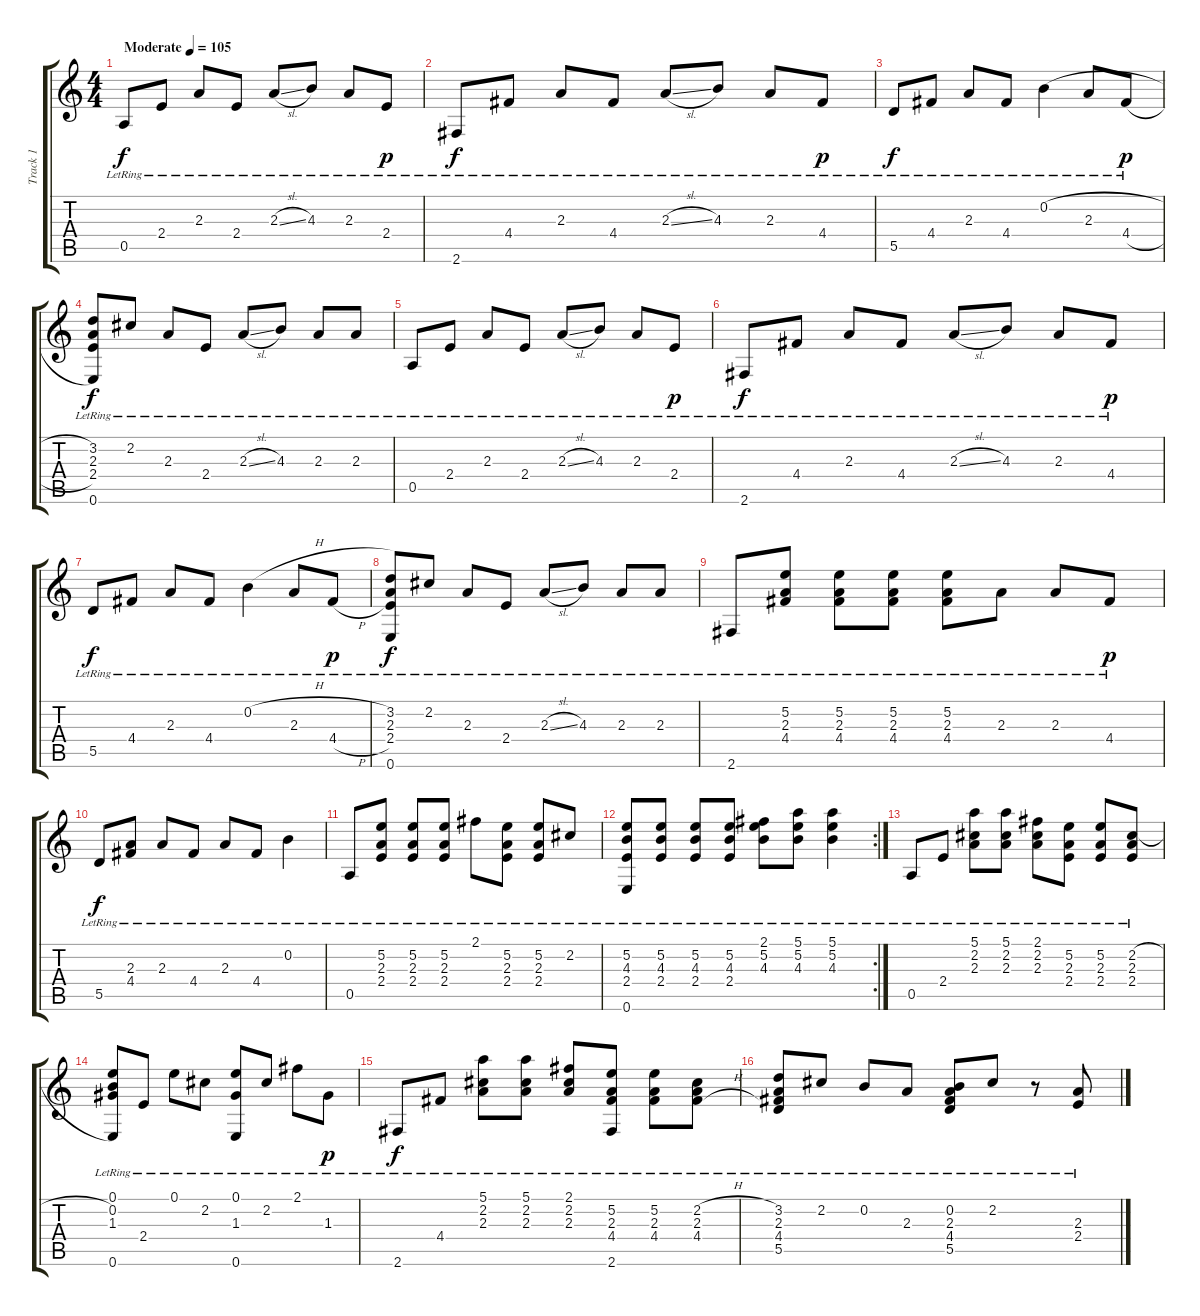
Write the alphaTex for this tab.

\track ("Track 1" "Track 1") {instrument acousticguitarsteel}
\staff {score tabs}
\tuning (E4 B3 G3 D3 A2 E2) {hide}
\ts (4 4)
\tempo (105 "Moderate")
\clef g2
\ks c
0.5{lr}.8{dy f instrument acousticguitarsteel} 2.4{lr}.8 2.3{lr}.8 2.4{lr}.8 2.3{sl lr}.8 4.3{lr}.8 2.3{lr}.8 2.4{lr}.8{dy p} |
2.6{lr}.8{dy f} 4.4{lr}.8 2.3{lr}.8 4.4{lr}.8 2.3{sl lr}.8 4.3{lr}.8 2.3{lr}.8 4.4{lr}.8{dy p} |
5.5{lr}.8{dy f} 4.4{lr}.8 2.3{lr}.8 4.4{lr}.8 0.2{h lr}.4 2.3{lr}.8 4.4{h lr}.8{dy p} |
(3.2{lr} 2.3{lr} 2.4{lr} 0.6{lr}).8{dy f} 2.2{lr}.8 2.3{lr}.8 2.4{lr}.8 2.3{sl lr}.8 4.3{lr}.8 2.3{lr}.8 2.3{lr}.8 |
0.5{lr}.8 2.4{lr}.8 2.3{lr}.8 2.4{lr}.8 2.3{sl lr}.8 4.3{lr}.8 2.3{lr}.8 2.4{lr}.8{dy p} |
2.6{lr}.8{dy f} 4.4{lr}.8 2.3{lr}.8 4.4{lr}.8 2.3{sl lr}.8 4.3{lr}.8 2.3{lr}.8 4.4{lr}.8{dy p} |
5.5{lr}.8{dy f} 4.4{lr}.8 2.3{lr}.8 4.4{lr}.8 0.2{h lr}.4 2.3{lr}.8 4.4{h lr}.8{dy p} |
(3.2{lr} 2.3{lr} 2.4{lr} 0.6{lr}).8{dy f} 2.2{lr}.8 2.3{lr}.8 2.4{lr}.8 2.3{sl lr}.8 4.3{lr}.8 2.3{lr}.8 2.3{lr}.8 |
2.6{lr}.8 (5.2{lr} 2.3{lr} 4.4{lr}).8 (5.2{lr} 2.3{lr} 4.4{lr}).8 (5.2{lr} 2.3{lr} 4.4{lr}).8 (5.2{lr} 2.3{lr} 4.4{lr}).8 2.3{lr}.8 2.3{lr}.8 4.4{lr}.8{dy p} |
5.5{lr}.8{dy f} (2.3{lr} 4.4{lr}).8 2.3{lr}.8 4.4{lr}.8 2.3{lr}.8 4.4{lr}.8 0.2{lr}.4 |
0.5{lr}.8 (5.2{lr} 2.3{lr} 2.4{lr}).8 (5.2{lr} 2.3{lr} 2.4{lr}).8 (5.2{lr} 2.3{lr} 2.4{lr}).8 2.1{lr}.8 (5.2{lr} 2.3{lr} 2.4{lr}).8 (5.2{lr} 2.3{lr} 2.4{lr}).8 2.2{lr}.8 |
\rc 2
(5.2{lr} 4.3{lr} 2.4{lr} 0.6{lr}).8 (5.2{lr} 4.3{lr} 2.4{lr}).8 (5.2{lr} 4.3{lr} 2.4{lr}).8 (5.2{lr} 4.3{lr} 2.4{lr}).8 (2.1{lr} 5.2{lr} 4.3{lr}).8 (5.1{lr} 5.2{lr} 4.3{lr}).8 (5.1{lr} 5.2{lr} 4.3{lr}).4 |
0.5{lr}.8 2.4{lr}.8 (5.1{lr} 2.2{lr} 2.3{lr}).8 (5.1{lr} 2.2{lr} 2.3{lr}).8 (2.1{lr} 2.2{lr} 2.3{lr}).8 (5.2{lr} 2.3{lr} 2.4{lr}).8 (5.2{lr} 2.3{lr} 2.4{lr}).8 (2.2{h lr} 2.3{lr} 2.4{lr}).8 |
(0.1{lr} 0.2{lr} 1.3{lr} 0.6{lr}).8 2.4{lr}.8 0.1{lr}.8 2.2{lr}.8 (0.1{lr} 1.3{lr} 0.6{lr}).8 2.2{lr}.8 2.1{lr}.8 1.3{lr}.8{dy p} |
2.6{lr}.8{dy f} 4.4{lr}.8 (5.1{lr} 2.2{lr} 2.3{lr}).8 (5.1{lr} 2.2{lr} 2.3{lr}).8 (2.1{lr} 2.2{lr} 2.3{lr}).8 (5.2{lr} 2.3{lr} 4.4{lr} 2.6{lr}).8 (5.2{lr} 2.3{lr} 4.4{lr}).8 (2.2{h lr} 2.3{h lr} 4.4{h lr}).8 |
(3.2{lr} 2.3{lr} 4.4{lr} 5.5{lr}).8 2.2{lr}.8 0.2{lr}.8 2.3{lr}.8 (0.2{lr} 2.3{lr} 4.4{lr} 5.5{lr}).8 2.2{lr}.8 r.8 (2.3{lr} 2.4{lr}).8
